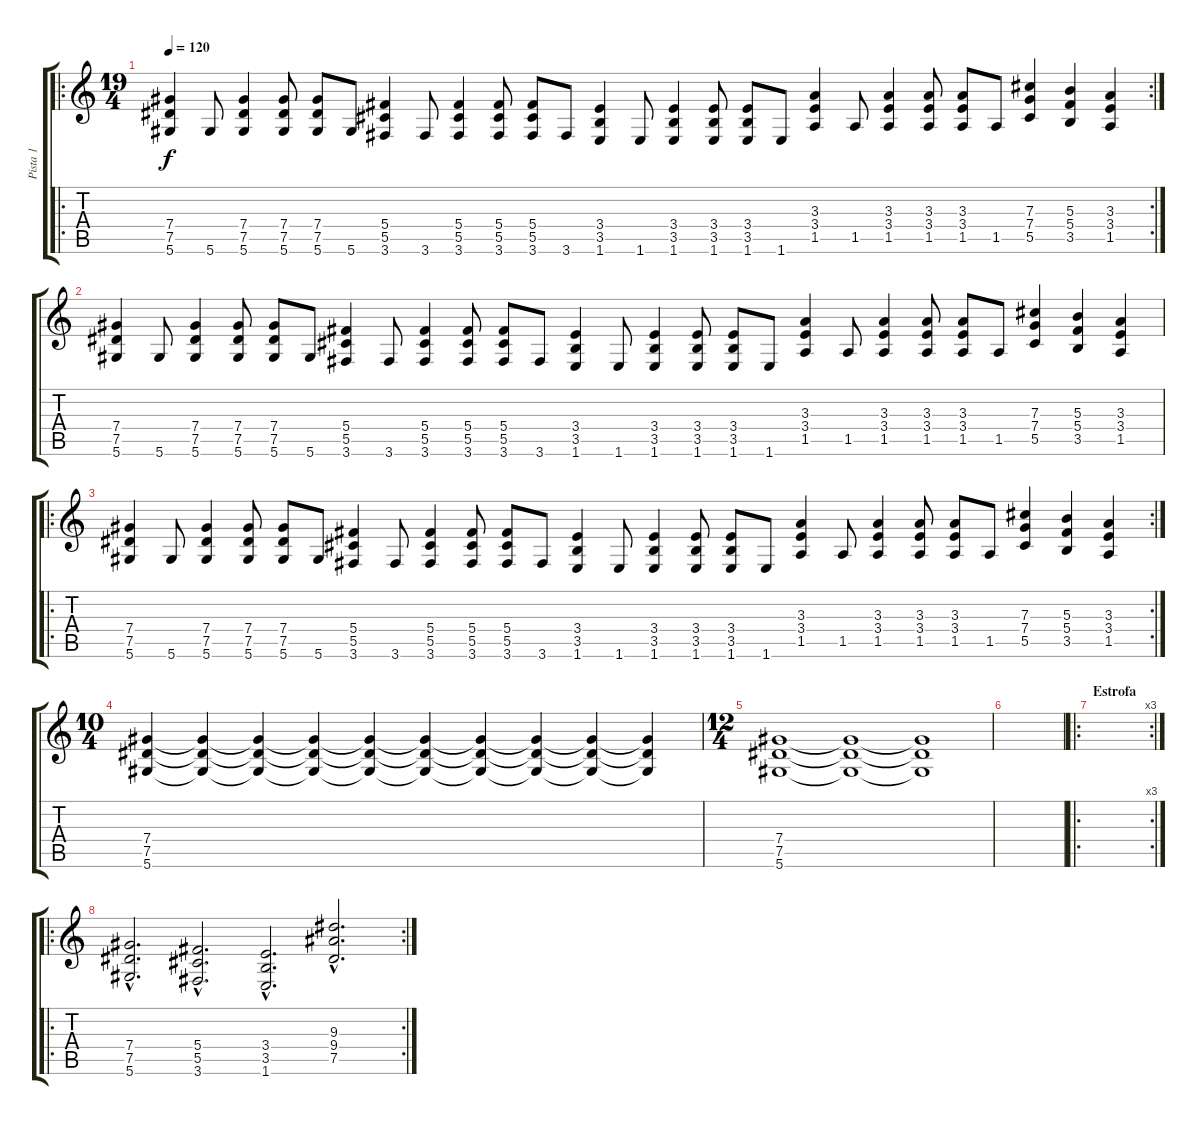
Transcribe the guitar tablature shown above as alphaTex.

\track ("Pista 1" "Pista 1") {instrument distortionguitar}
\staff {score tabs}
\tuning (Eb4 Bb3 Gb3 Db3 Ab2 Eb2) {hide}
\ro
\rc 2
\ts (19 4)
\tempo 120
\clef g2
\ks c
(7.4 7.5 5.6).4{dy f instrument distortionguitar} 5.6.8 (7.4 7.5 5.6).4 (7.4 7.5 5.6).8 (7.4 7.5 5.6).8 5.6.8 (5.4 5.5 3.6).4 3.6.8 (5.4 5.5 3.6).4 (5.4 5.5 3.6).8 (5.4 5.5 3.6).8 3.6.8 (3.4 3.5 1.6).4 1.6.8 (3.4 3.5 1.6).4 (3.4 3.5 1.6).8 (3.4 3.5 1.6).8 1.6.8 (3.3 3.4 1.5).4 1.5.8 (3.3 3.4 1.5).4 (3.3 3.4 1.5).8 (3.3 3.4 1.5).8 1.5.8 (7.3 7.4 5.5).4 (5.3 5.4 3.5).4 (3.3 3.4 1.5).4 |
(7.4 7.5 5.6).4 5.6.8 (7.4 7.5 5.6).4 (7.4 7.5 5.6).8 (7.4 7.5 5.6).8 5.6.8 (5.4 5.5 3.6).4 3.6.8 (5.4 5.5 3.6).4 (5.4 5.5 3.6).8 (5.4 5.5 3.6).8 3.6.8 (3.4 3.5 1.6).4 1.6.8 (3.4 3.5 1.6).4 (3.4 3.5 1.6).8 (3.4 3.5 1.6).8 1.6.8 (3.3 3.4 1.5).4 1.5.8 (3.3 3.4 1.5).4 (3.3 3.4 1.5).8 (3.3 3.4 1.5).8 1.5.8 (7.3 7.4 5.5).4 (5.3 5.4 3.5).4 (3.3 3.4 1.5).4 |
\ro
\rc 2
(7.4 7.5 5.6).4 5.6.8 (7.4 7.5 5.6).4 (7.4 7.5 5.6).8 (7.4 7.5 5.6).8 5.6.8 (5.4 5.5 3.6).4 3.6.8 (5.4 5.5 3.6).4 (5.4 5.5 3.6).8 (5.4 5.5 3.6).8 3.6.8 (3.4 3.5 1.6).4 1.6.8 (3.4 3.5 1.6).4 (3.4 3.5 1.6).8 (3.4 3.5 1.6).8 1.6.8 (3.3 3.4 1.5).4 1.5.8 (3.3 3.4 1.5).4 (3.3 3.4 1.5).8 (3.3 3.4 1.5).8 1.5.8 (7.3 7.4 5.5).4 (5.3 5.4 3.5).4 (3.3 3.4 1.5).4 |
\ts (10 4)
(7.4 7.5 5.6).4 (7.4{t} 7.5{t} 5.6{t}).4 (7.4{t} 7.5{t} 5.6{t}).4 (7.4{t} 7.5{t} 5.6{t}).4 (7.4{t} 7.5{t} 5.6{t}).4 (7.4{t} 7.5{t} 5.6{t}).4 (7.4{t} 7.5{t} 5.6{t}).4 (7.4{t} 7.5{t} 5.6{t}).4 (7.4{t} 7.5{t} 5.6{t}).4 (7.4{t} 7.5{t} 5.6{t}).4 |
\ts (12 4)
(7.4 7.5 5.6).1 (7.4{t} 7.5{t} 5.6{t}).1 (7.4{t} 7.5{t} 5.6{t}).1 |
|
\ro
\rc 3
\section ("" "Estrofa")
|
\ro
\rc 2
(7.4{hac} 7.5{hac} 5.6{hac}).2{d} (5.4{hac} 5.5{hac} 3.6{hac}).2{d} (3.4{hac} 3.5{hac} 1.6{hac}).2{d} (9.3{hac} 9.4{hac} 7.5{hac}).2{d}
